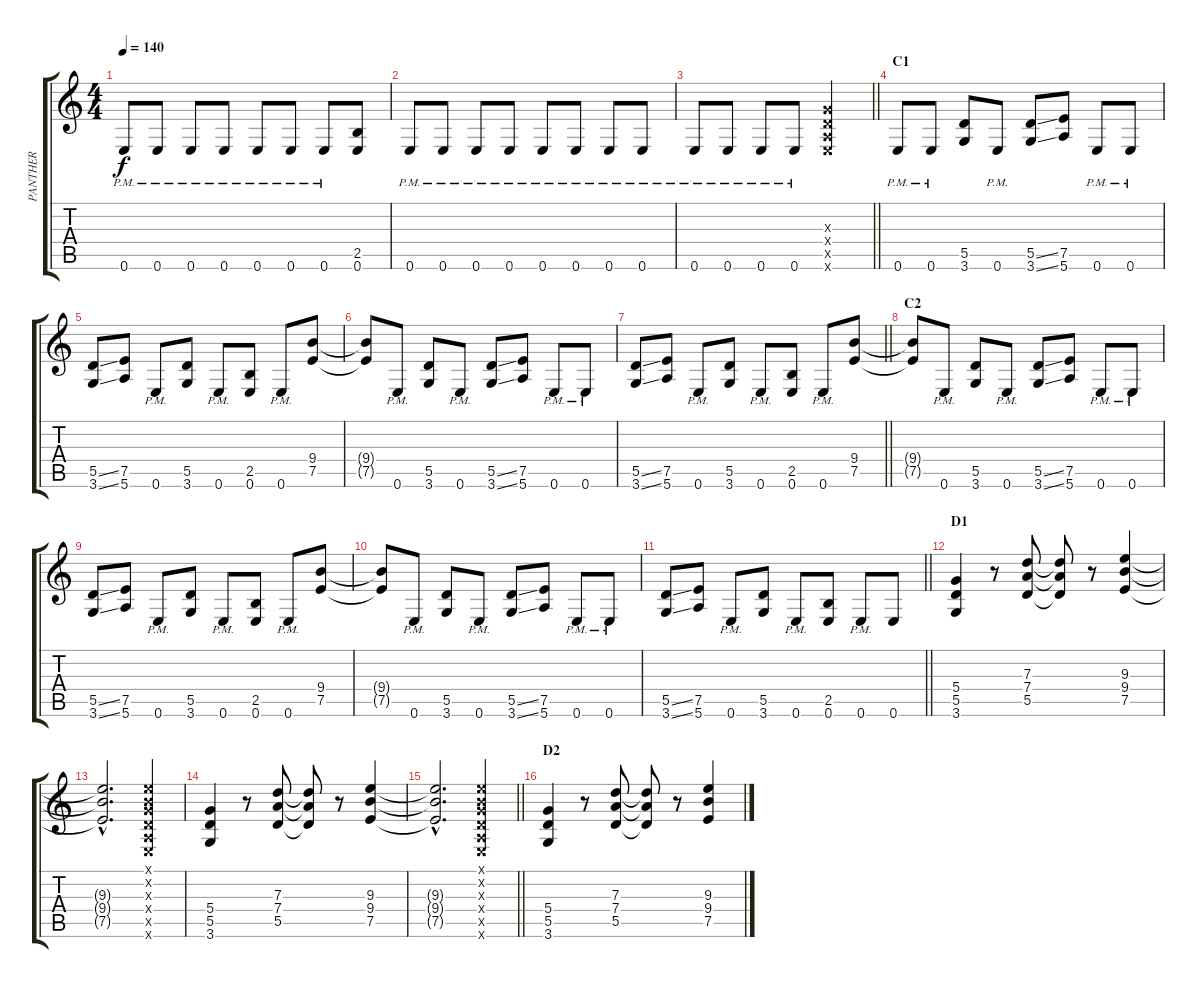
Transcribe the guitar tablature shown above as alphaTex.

\track ("PANTHER" "PANTHER") {instrument distortionguitar}
\staff {score tabs}
\tuning (E4 B3 G3 D3 A2 E2) {hide}
\ts (4 4)
\tempo 140
\clef g2
\ks c
0.6{pm}.8{dy f} 0.6{pm}.8 0.6{pm}.8 0.6{pm}.8 0.6{pm}.8 0.6{pm}.8 0.6{pm}.8 (2.5 0.6).8 |
0.6{pm}.8 0.6{pm}.8 0.6{pm}.8 0.6{pm}.8 0.6{pm}.8 0.6{pm}.8 0.6{pm}.8 0.6{pm}.8 |
\barLineRight lightlight
0.6{pm}.8 0.6{pm}.8 0.6{pm}.8 0.6{pm}.8 (0.3{x} 0.4{x} 0.5{x} 0.6{x}).2 |
\section ("" "C1")
0.6{pm}.8 0.6{pm}.8 (5.5 3.6).8 0.6{pm}.8 (5.5{ss} 3.6{ss}).8 (7.5 5.6).8 0.6{pm}.8 0.6{pm}.8 |
(5.5{ss} 3.6{ss}).8 (7.5 5.6).8 0.6{pm}.8 (5.5 3.6).8 0.6{pm}.8 (2.5 0.6).8 0.6{pm}.8 (9.4 7.5).8 |
(9.4{t} 7.5{t}).8 0.6{pm}.8 (5.5 3.6).8 0.6{pm}.8 (5.5{ss} 3.6{ss}).8 (7.5 5.6).8 0.6{pm}.8 0.6{pm}.8 |
\barLineRight lightlight
(5.5{ss} 3.6{ss}).8 (7.5 5.6).8 0.6{pm}.8 (5.5 3.6).8 0.6{pm}.8 (2.5 0.6).8 0.6{pm}.8 (9.4 7.5).8 |
\section ("" "C2")
(9.4{t} 7.5{t}).8 0.6{pm}.8 (5.5 3.6).8 0.6{pm}.8 (5.5{ss} 3.6{ss}).8 (7.5 5.6).8 0.6{pm}.8 0.6{pm}.8 |
(5.5{ss} 3.6{ss}).8 (7.5 5.6).8 0.6{pm}.8 (5.5 3.6).8 0.6{pm}.8 (2.5 0.6).8 0.6{pm}.8 (9.4 7.5).8 |
(9.4{t} 7.5{t}).8 0.6{pm}.8 (5.5 3.6).8 0.6{pm}.8 (5.5{ss} 3.6{ss}).8 (7.5 5.6).8 0.6{pm}.8 0.6{pm}.8 |
\barLineRight lightlight
(5.5{ss} 3.6{ss}).8 (7.5 5.6).8 0.6{pm}.8 (5.5 3.6).8 0.6{pm}.8 (2.5 0.6).8 0.6{pm}.8 0.6.8 |
\section ("" "D1")
(5.4 5.5 3.6).4 r.8 (7.3 7.4 5.5).8 (7.3{t} 7.4{t} 5.5{t}).8 r.8 (9.3 9.4 7.5).4 |
(9.3{hac t} 9.4{hac t} 7.5{hac t}).2{d} (0.1{x} 0.2{x} 0.3{x} 0.4{x} 0.5{x} 0.6{x}).4 |
(5.4 5.5 3.6).4 r.8 (7.3 7.4 5.5).8 (7.3{t} 7.4{t} 5.5{t}).8 r.8 (9.3 9.4 7.5).4 |
\barLineRight lightlight
(9.3{hac t} 9.4{hac t} 7.5{hac t}).2{d} (0.1{x} 0.2{x} 0.3{x} 0.4{x} 0.5{x} 0.6{x}).4 |
\section ("" "D2")
(5.4 5.5 3.6).4 r.8 (7.3 7.4 5.5).8 (7.3{t} 7.4{t} 5.5{t}).8 r.8 (9.3 9.4 7.5).4
